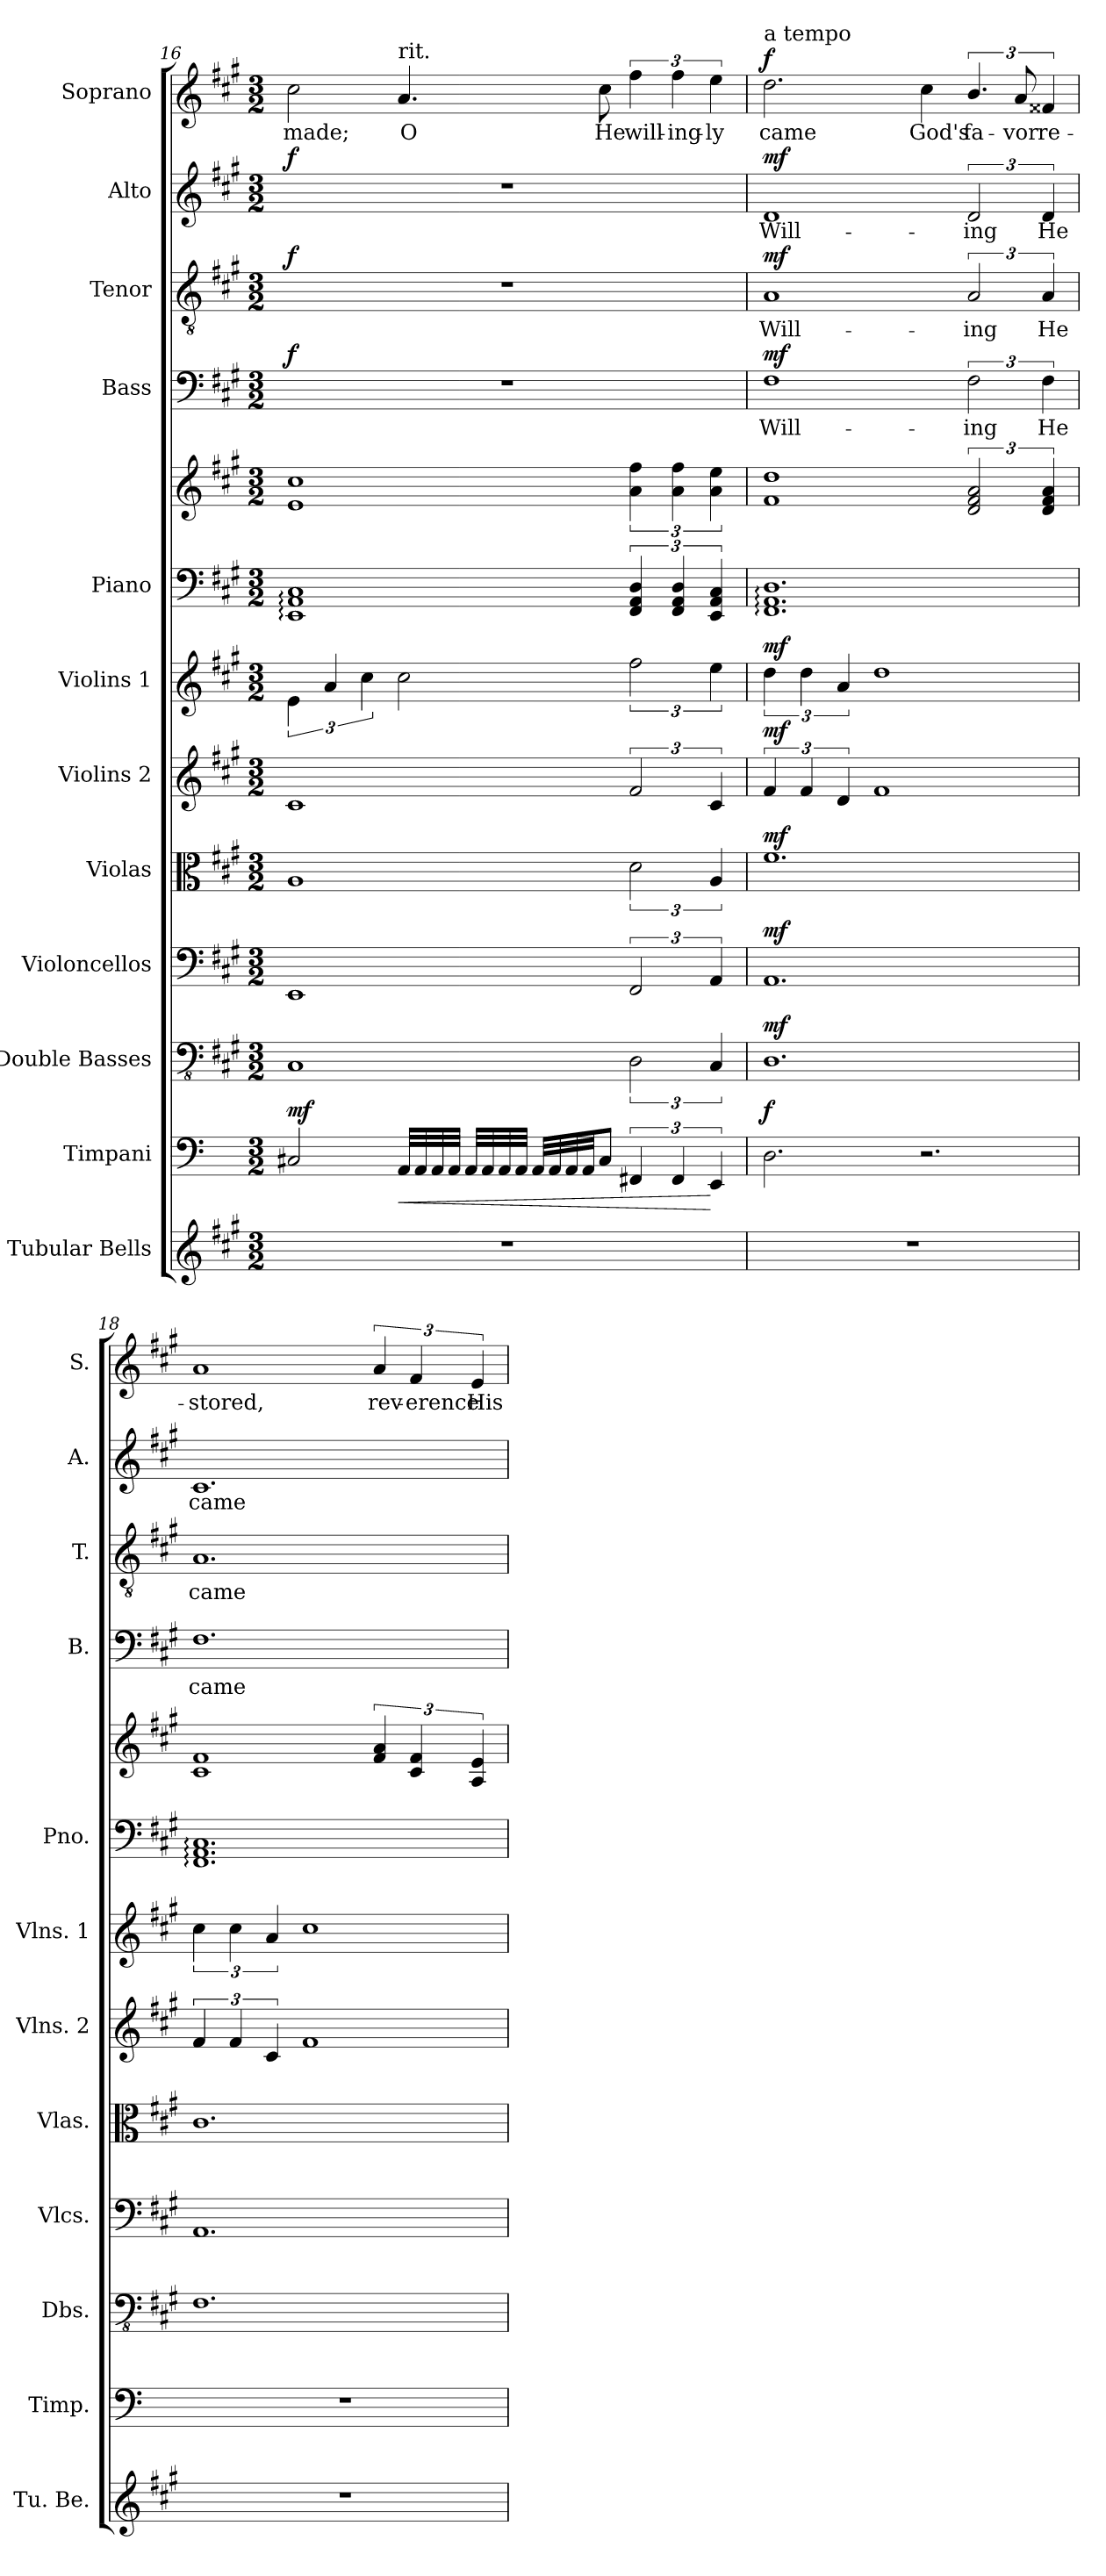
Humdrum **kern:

**kern	**kern	**dynam	**kern	**dynam	**kern	**dynam	**kern	**dynam	**kern	**dynam	**kern	**dynam	**kern	**kern	**dynam	**kern	**text	**dynam	**kern	**text	**dynam	**kern	**text	**dynam	**kern	**text	**dynam
*part12	*part11	*part11	*part10	*part10	*part9	*part9	*part8	*part8	*part7	*part7	*part6	*part6	*part5	*part5	*part5	*part4	*part4	*part4	*part3	*part3	*part3	*part2	*part2	*part2	*part1	*part1	*part1
*staff13	*staff12	*staff12	*staff11	*staff11	*staff10	*staff10	*staff9	*staff9	*staff8	*staff8	*staff7	*staff7	*staff6	*staff5	*staff5/6	*staff4	*staff4	*staff4	*staff3	*staff3	*staff3	*staff2	*staff2	*staff2	*staff1	*staff1	*staff1
*I"Tubular Bells	*I"Timpani	*	*I"Double Basses	*	*I"Violoncellos	*	*I"Violas	*	*I"Violins 2	*	*I"Violins 1	*	*I"Piano	*	*	*I"Bass	*	*	*I"Tenor	*	*	*I"Alto	*	*	*I"Soprano	*	*
*I'Tu. Be.	*I'Timp.	*	*I'Dbs.	*	*I'Vlcs.	*	*I'Vlas.	*	*I'Vlns. 2	*	*I'Vlns. 1	*	*I'Pno.	*	*	*I'B.	*	*	*I'T.	*	*	*I'A.	*	*	*I'S.	*	*
!!LO:PB:g=z
*clefG2	*clefF4	*	*clefFv4	*	*clefF4	*	*clefC3	*	*clefG2	*	*clefG2	*	*clefF4	*clefG2	*	*clefF4	*	*	*clefGv2	*	*	*clefG2	*	*	*clefG2	*	*
*k[f#c#g#]	*k[]	*	*k[f#c#g#]	*	*k[f#c#g#]	*	*k[f#c#g#]	*	*k[f#c#g#]	*	*k[f#c#g#]	*	*k[f#c#g#]	*k[f#c#g#]	*	*k[f#c#g#]	*	*	*k[f#c#g#]	*	*	*k[f#c#g#]	*	*	*k[f#c#g#]	*	*
*A:	*C:	*	*A:	*	*A:	*	*A:	*	*A:	*	*A:	*	*A:	*A:	*	*A:	*	*	*A:	*	*	*A:	*	*	*A:	*	*
*M3/2	*M3/2	*	*M3/2	*	*M3/2	*	*M3/2	*	*M3/2	*	*M3/2	*	*M3/2	*M3/2	*	*M3/2	*	*	*M3/2	*	*	*M3/2	*	*	*M3/2	*	*
=16	=16	=16	=16	=16	=16	=16	=16	=16	=16	=16	=16	=16	=16	=16	=16	=16	=16	=16	=16	=16	=16	=16	=16	=16	=16	=16	=16
!	!	!LO:DY:a	!	!	!	!	!	!	!	!	!	!	!	!	!	!	!	!LO:DY:a	!	!	!LO:DY:a	!	!	!LO:DY:a	!	!	!
1.r	2C#X/	mf	1CC#	.	1EE	.	1A	.	1c#	.	6e\	.	1EE: 1AA: 1C#:	1e 1cc#	.	1.r	.	f	1.r	.	f	1.r	.	f	2cc#\	made;	.
.	.	.	.	.	.	.	.	.	.	.	6a/	.	.	.	.	.	.	.	.	.	.	.	.	.	.	.	.
.	.	.	.	.	.	.	.	.	.	.	6cc#\	.	.	.	.	.	.	.	.	.	.	.	.	.	.	.	.
*	*	*	*	*	*	*	*	*	*	*	*	*	*	*	*	*	*	*	*	*	*	*	*	*	*MM80	*	*
!	!	!	!	!	!	!	!	!	!	!	!	!	!	!	!	!	!	!	!	!	!	!	!	!	!LO:TX:a:t=rit.	!	!
!	!	!LO:HP:b	!	!	!	!	!	!	!	!	!	!	!	!	!	!	!	!	!	!	!	!	!	!	!	!	!
.	32AA/LLL	<	.	.	.	.	.	.	.	.	2cc#\	.	.	.	.	.	.	.	.	.	.	.	.	.	4.a/	O	.
.	32AA/	.	.	.	.	.	.	.	.	.	.	.	.	.	.	.	.	.	.	.	.	.	.	.	.	.	.
.	32AA/	.	.	.	.	.	.	.	.	.	.	.	.	.	.	.	.	.	.	.	.	.	.	.	.	.	.
.	32AA/JJJ	.	.	.	.	.	.	.	.	.	.	.	.	.	.	.	.	.	.	.	.	.	.	.	.	.	.
.	32AA/LLL	.	.	.	.	.	.	.	.	.	.	.	.	.	.	.	.	.	.	.	.	.	.	.	.	.	.
.	32AA/	.	.	.	.	.	.	.	.	.	.	.	.	.	.	.	.	.	.	.	.	.	.	.	.	.	.
.	32AA/	.	.	.	.	.	.	.	.	.	.	.	.	.	.	.	.	.	.	.	.	.	.	.	.	.	.
.	32AA/JJJ	.	.	.	.	.	.	.	.	.	.	.	.	.	.	.	.	.	.	.	.	.	.	.	.	.	.
.	32AA/LLL	.	.	.	.	.	.	.	.	.	.	.	.	.	.	.	.	.	.	.	.	.	.	.	.	.	.
.	32AA/	.	.	.	.	.	.	.	.	.	.	.	.	.	.	.	.	.	.	.	.	.	.	.	.	.	.
.	32AA/	.	.	.	.	.	.	.	.	.	.	.	.	.	.	.	.	.	.	.	.	.	.	.	.	.	.
.	32AA/JJ	.	.	.	.	.	.	.	.	.	.	.	.	.	.	.	.	.	.	.	.	.	.	.	.	.	.
.	8C#/J	.	.	.	.	.	.	.	.	.	.	.	.	.	.	.	.	.	.	.	.	.	.	.	8cc#\	He	.
.	6FF#X/	.	3DD\	.	3FF#/	.	3d\	.	3f#/	.	3ff#\	.	6FF#/ 6AA/ 6D/	6a\ 6ff#\	.	.	.	.	.	.	.	.	.	.	6ff#\	will-	.
.	6FF#/	.	.	.	.	.	.	.	.	.	.	.	6FF#/ 6AA/ 6D/	6a\ 6ff#\	.	.	.	.	.	.	.	.	.	.	6ff#\	-ing-	.
.	6EE/	[	6CC#/	.	6AA/	.	6A/	.	6c#/	.	6ee\	.	6EE/ 6AA/ 6C#/	6a\ 6ee\	.	.	.	.	.	.	.	.	.	.	6ee\	-ly	.
!!LO:PB:g=z
=17	=17	=17	=17	=17	=17	=17	=17	=17	=17	=17	=17	=17	=17	=17	=17	=17	=17	=17	=17	=17	=17	=17	=17	=17	=17	=17	=17
*	*	*	*	*	*	*	*	*	*	*	*	*	*	*	*	*	*	*	*	*	*	*	*	*	*MM100	*	*
!	!	!	!	!	!	!	!	!	!	!	!	!	!	!	!	!	!	!	!	!	!	!	!	!	!LO:TX:a:t=a tempo	!	!
!	!	!LO:DY:a	!	!LO:DY:a	!	!LO:DY:a	!	!LO:DY:a	!	!LO:DY:a	!	!LO:DY:a	!	!	!LO:DY:a=2	!	!	!	!	!	!	!	!	!	!	!	!
!	!	!	!	!	!	!	!	!	!	!	!	!	!	!	!LO:DY:n=1:a	!	!	!LO:DY:a	!	!	!LO:DY:a	!	!	!LO:DY:a	!	!	!LO:DY:a
1.r	2.D\	f	1.DD	mf	1.AA	mf	1.f#	mf	6f#/	mf	6dd\	mf	1.FF#: 1.AA: 1.D:	1f# 1dd	mf mf	1F#	Will-	mf	1A	Will-	mf	1d	Will-	mf	2.dd\	came	f
.	.	.	.	.	.	.	.	.	6f#/	.	6dd\	.	.	.	.	.	.	.	.	.	.	.	.	.	.	.	.
.	.	.	.	.	.	.	.	.	6d/	.	6a/	.	.	.	.	.	.	.	.	.	.	.	.	.	.	.	.
.	.	.	.	.	.	.	.	.	1f#	.	1dd	.	.	.	.	.	.	.	.	.	.	.	.	.	.	.	.
.	2.r	.	.	.	.	.	.	.	.	.	.	.	.	.	.	.	.	.	.	.	.	.	.	.	4cc#\	God's	.
.	.	.	.	.	.	.	.	.	.	.	.	.	.	3d/ 3f#/ 3a/	.	3F#\	-ing	.	3A/	-ing	.	3d/	-ing	.	6.b/	fa-	.
.	.	.	.	.	.	.	.	.	.	.	.	.	.	.	.	.	.	.	.	.	.	.	.	.	12a/	-vor	.
.	.	.	.	.	.	.	.	.	.	.	.	.	.	6d/ 6f#/ 6a/	.	6F#\	He	.	6A/	He	.	6d/	He	.	6f##X/	re-	.
=18	=18	=18	=18	=18	=18	=18	=18	=18	=18	=18	=18	=18	=18	=18	=18	=18	=18	=18	=18	=18	=18	=18	=18	=18	=18	=18	=18
1.r	1.r	.	1.FF#	.	1.AA	.	1.c#	.	6f#/	.	6cc#\	.	1.FF#: 1.AA: 1.C#:	1c# 1f#	.	1.F#	came	.	1.A	came	.	1.c#	came	.	1a	-stored,	.
.	.	.	.	.	.	.	.	.	6f#/	.	6cc#\	.	.	.	.	.	.	.	.	.	.	.	.	.	.	.	.
.	.	.	.	.	.	.	.	.	6c#/	.	6a/	.	.	.	.	.	.	.	.	.	.	.	.	.	.	.	.
.	.	.	.	.	.	.	.	.	1f#	.	1cc#	.	.	.	.	.	.	.	.	.	.	.	.	.	.	.	.
.	.	.	.	.	.	.	.	.	.	.	.	.	.	6f#/ 6a/	.	.	.	.	.	.	.	.	.	.	6a/	rev-	.
.	.	.	.	.	.	.	.	.	.	.	.	.	.	6c#/ 6f#/	.	.	.	.	.	.	.	.	.	.	6f#/	-erence	.
.	.	.	.	.	.	.	.	.	.	.	.	.	.	6A/ 6e/	.	.	.	.	.	.	.	.	.	.	6e/	His	.
=	=	=	=	=	=	=	=	=	=	=	=	=	=	=	=	=	=	=	=	=	=	=	=	=	=	=	=
*-	*-	*-	*-	*-	*-	*-	*-	*-	*-	*-	*-	*-	*-	*-	*-	*-	*-	*-	*-	*-	*-	*-	*-	*-	*-	*-	*-
